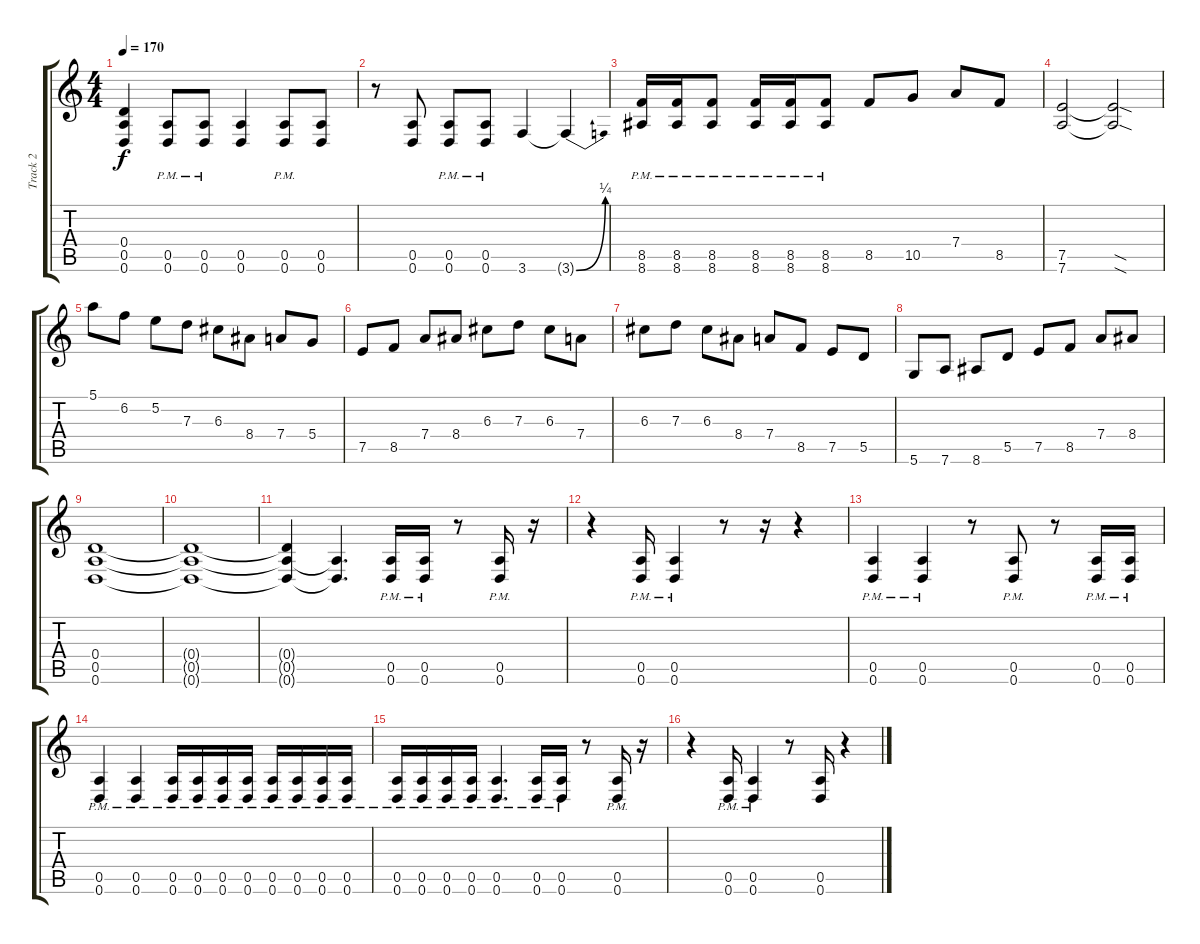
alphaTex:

\track ("Track 2" "Track 2") {instrument overdrivenguitar}
\staff {score tabs}
\tuning (E4 B3 G3 D3 A2 D2) {hide}
\ts (4 4)
\tempo 170
\clef g2
\ks c
(0.4 0.5 0.6).4{dy f} (0.5{pm} 0.6{pm}).8 (0.5{pm} 0.6{pm}).8 (0.5 0.6).4 (0.5{pm} 0.6{pm}).8 (0.5 0.6).8 |
r.8 (0.5 0.6).8 (0.5{pm} 0.6{pm}).8 (0.5{pm} 0.6{pm}).8 3.6.4 3.6{be (bend 0 0 60 1) t}.4 |
(8.5{pm} 8.6{pm}).16 (8.5{pm} 8.6{pm}).16 (8.5{pm} 8.6{pm}).8 (8.5{pm} 8.6{pm}).16 (8.5{pm} 8.6{pm}).16 (8.5{pm} 8.6{pm}).8 8.5.8 10.5.8 7.4.8 8.5.8 |
(7.5 7.6).2 (7.5{sod t} 7.6{sod t}).2 |
5.1.8 6.2.8 5.2.8 7.3.8 6.3.8 8.4.8 7.4.8 5.4.8 |
7.5.8 8.5.8 7.4.8 8.4.8 6.3.8 7.3.8 6.3.8 7.4.8 |
6.3.8 7.3.8 6.3.8 8.4.8 7.4.8 8.5.8 7.5.8 5.5.8 |
5.6.8 7.6.8 8.6.8 5.5.8 7.5.8 8.5.8 7.4.8 8.4.8 |
(0.4 0.5 0.6).1 |
(0.4{t} 0.5{t} 0.6{t}).1 |
(0.4{t} 0.5{t} 0.6{t}).4 (0.5{t} 0.6{t}).4{d} (0.5{pm} 0.6{pm}).16 (0.5{pm} 0.6{pm}).16 r.8 (0.5{pm} 0.6{pm}).16 r.16 |
r.4 (0.5{pm} 0.6{pm}).16 (0.5{pm} 0.6{pm}).4 r.8 r.16 r.4 |
(0.5{pm} 0.6{pm}).4 (0.5{pm} 0.6{pm}).4 r.8 (0.5{pm} 0.6{pm}).8 r.8 (0.5{pm} 0.6{pm}).16 (0.5{pm} 0.6{pm}).16 |
(0.5{pm} 0.6{pm}).4 (0.5{pm} 0.6{pm}).4 (0.5{pm} 0.6{pm}).16 (0.5{pm} 0.6{pm}).16 (0.5{pm} 0.6{pm}).16 (0.5{pm} 0.6{pm}).16 (0.5{pm} 0.6{pm}).16 (0.5{pm} 0.6{pm}).16 (0.5{pm} 0.6{pm}).16 (0.5{pm} 0.6{pm}).16 |
(0.5{pm} 0.6{pm}).16 (0.5{pm} 0.6{pm}).16 (0.5{pm} 0.6{pm}).16 (0.5{pm} 0.6{pm}).16 (0.5{pm} 0.6{pm}).4{d} (0.5{pm} 0.6{pm}).16 (0.5{pm} 0.6{pm}).16 r.8 (0.5{pm} 0.6{pm}).16 r.16 |
r.4 (0.5{pm} 0.6{pm}).16 (0.5{pm} 0.6{pm}).4 r.8 (0.5 0.6).16 r.4
